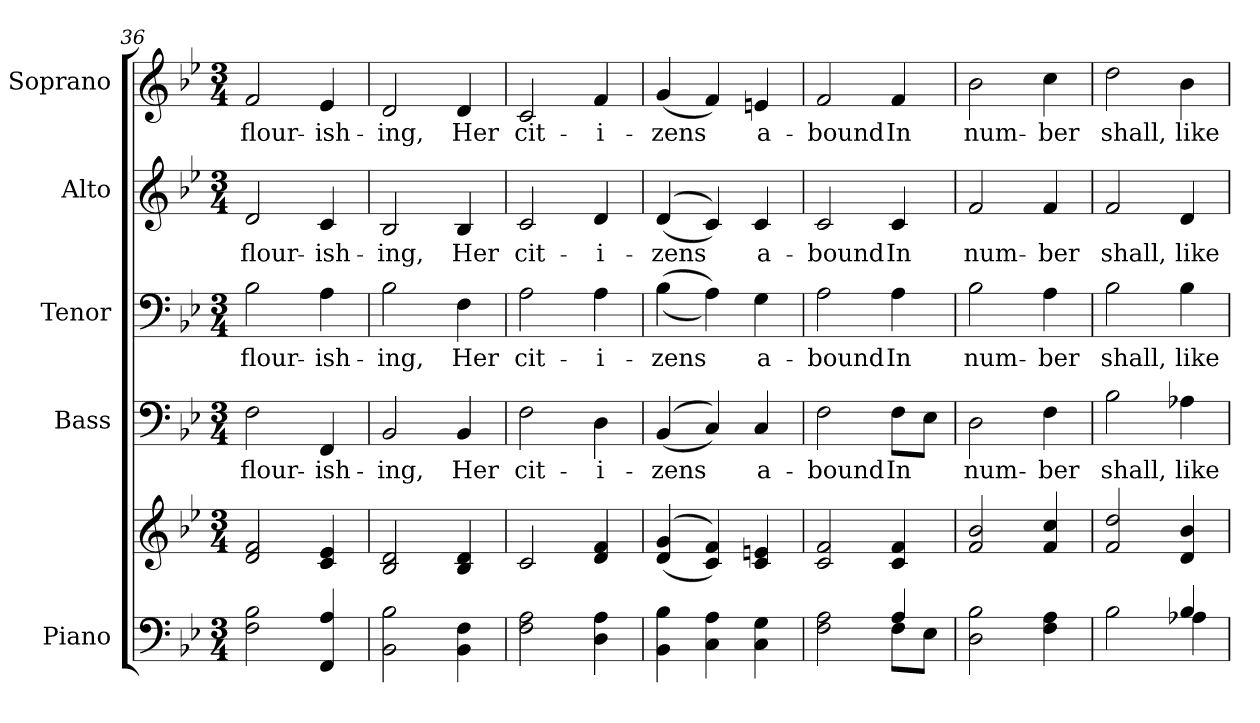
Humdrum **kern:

**kern	**kern	**kern	**text	**kern	**text	**kern	**text	**kern	**text
*part5	*part5	*part4	*part4	*part3	*part3	*part2	*part2	*part1	*part1
*staff6	*staff5	*staff4	*staff4	*staff3	*staff3	*staff2	*staff2	*staff1	*staff1
*I"Piano	*	*I"Bass	*	*I"Tenor	*	*I"Alto	*	*I"Soprano	*
*I'Pno.	*	*I'B.	*	*I'T.	*	*I'A.	*	*I'S.	*
*clefF4	*clefG2	*clefF4	*	*clefF4	*	*clefG2	*	*clefG2	*
*k[b-e-]	*k[b-e-]	*k[b-e-]	*	*k[b-e-]	*	*k[b-e-]	*	*k[b-e-]	*
*B-:	*B-:	*B-:	*	*B-:	*	*B-:	*	*B-:	*
*M3/4	*M3/4	*M3/4	*	*M3/4	*	*M3/4	*	*M3/4	*
=36	=36	=36	=36	=36	=36	=36	=36	=36	=36
!	!	!	!LO:LY:b:color=#000000	!	!	!	!	!	!
!	!	!	!	!	!LO:LY:b:color=#000000	!	!	!	!
!	!	!	!	!	!	!	!LO:LY:b:color=#000000	!	!
!	!	!	!	!	!	!	!	!	!LO:LY:b:color=#000000
2Fi\ 2B-i	2di/ 2fi	2Fi\	flour-	2B-i\	flour-	2di/	flour-	2fi/	flour-
!	!	!	!LO:LY:b:color=#000000	!	!	!	!	!	!
!	!	!	!	!	!LO:LY:b:color=#000000	!	!	!	!
!	!	!	!	!	!	!	!LO:LY:b:color=#000000	!	!
!	!	!	!	!	!	!	!	!	!LO:LY:b:color=#000000
4FFi/ 4Ai	4ci/ 4e-i	4FFi/	-ish-	4Ai\	-ish-	4ci/	-ish-	4e-i/	-ish-
=37	=37	=37	=37	=37	=37	=37	=37	=37	=37
!	!	!	!LO:LY:b:color=#000000	!	!	!	!	!	!
!	!	!	!	!	!LO:LY:b:color=#000000	!	!	!	!
!	!	!	!	!	!	!	!LO:LY:b:color=#000000	!	!
!	!	!	!	!	!	!	!	!	!LO:LY:b:color=#000000
2BB-i\ 2B-i	2B-i/ 2di	2BB-i/	-ing,	2B-i\	-ing,	2B-i/	-ing,	2di/	-ing,
!	!	!	!LO:LY:b:color=#000000	!	!	!	!	!	!
!	!	!	!	!	!LO:LY:b:color=#000000	!	!	!	!
!	!	!	!	!	!	!	!LO:LY:b:color=#000000	!	!
!	!	!	!	!	!	!	!	!	!LO:LY:b:color=#000000
4BB-i\ 4Fi	4B-i/ 4di	4BB-i/	Her	4Fi\	Her	4B-i/	Her	4di/	Her
!!LO:LB:g=z
=38	=38	=38	=38	=38	=38	=38	=38	=38	=38
!	!	!	!LO:LY:b:color=#000000	!	!	!	!	!	!
!	!	!	!	!	!LO:LY:b:color=#000000	!	!	!	!
!	!	!	!	!	!	!	!LO:LY:b:color=#000000	!	!
!	!	!	!	!	!	!	!	!	!LO:LY:b:color=#000000
2Fi\ 2Ai	2ci/	2Fi\	cit-	2Ai\	cit-	2ci/	cit-	2ci/	cit-
!	!	!	!LO:LY:b:color=#000000	!	!	!	!	!	!
!	!	!	!	!	!LO:LY:b:color=#000000	!	!	!	!
!	!	!	!	!	!	!	!LO:LY:b:color=#000000	!	!
!	!	!	!	!	!	!	!	!	!LO:LY:b:color=#000000
4Di\ 4Ai	4di/ 4fi	4Di\	-i-	4Ai\	-i-	4di/	-i-	4fi/	-i-
=39	=39	=39	=39	=39	=39	=39	=39	=39	=39
!	!	!	!LO:LY:b:color=#000000	!	!	!	!	!	!
!	!	!	!	!	!LO:LY:b:color=#000000	!	!	!	!
!	!	!	!	!	!	!	!LO:LY:b:color=#000000	!	!
!	!	!	!	!	!	!	!	!	!LO:LY:b:color=#000000
4BB-i\ 4B-i	((4di/ 4gi	((4BB-i/	-zens	((4B-i\	-zens	((4di/	-zens	(4gi/	-zens
4Ci\ 4Ai	4ci/ 4fi))	4Ci/))	.	4Ai\))	.	4ci/))	.	4fi/)	.
!	!	!	!LO:LY:b:color=#000000	!	!	!	!	!	!
!	!	!	!	!	!LO:LY:b:color=#000000	!	!	!	!
!	!	!	!	!	!	!	!LO:LY:b:color=#000000	!	!
!	!	!	!	!	!	!	!	!	!LO:LY:b:color=#000000
4Ci\ 4Gi	4ci/ 4eni	4Ci/	a-	4Gi\	a-	4ci/	a-	4eni/	a-
=40	=40	=40	=40	=40	=40	=40	=40	=40	=40
*^	*	*	*	*	*	*	*	*	*
!	!	!	!	!LO:LY:b:color=#000000	!	!	!	!	!	!
!	!	!	!	!	!	!LO:LY:b:color=#000000	!	!	!	!
!	!	!	!	!	!	!	!	!LO:LY:b:color=#000000	!	!
!	!	!	!	!	!	!	!	!	!	!LO:LY:b:color=#000000
2Fi\ 2Ai	2ryy	2ci/ 2fi	2Fi\	-bound	2Ai\	-bound	2ci/	-bound	2fi/	-bound
!	!	!	!	!LO:LY:b:color=#000000	!	!	!	!	!	!
!	!	!	!	!	!	!LO:LY:b:color=#000000	!	!	!	!
!	!	!	!	!	!	!	!	!LO:LY:b:color=#000000	!	!
!	!	!	!	!	!	!	!	!	!	!LO:LY:b:color=#000000
4Ai/	8Fi\L	4ci/ 4fi	8Fi\L	In	4Ai\	In	4ci/	In	4fi/	In
.	8E-i\J	.	8E-i\J	.	.	.	.	.	.	.
*v	*v	*	*	*	*	*	*	*	*	*
=41	=41	=41	=41	=41	=41	=41	=41	=41	=41
*^	*	*	*	*	*	*	*	*	*
!	!	!	!	!LO:LY:b:color=#000000	!	!	!	!	!	!
*v	*v	*	*	*	*	*	*	*	*	*
*^	*	*	*	*	*	*	*	*	*
!	!	!	!	!	!	!LO:LY:b:color=#000000	!	!	!	!
*v	*v	*	*	*	*	*	*	*	*	*
*^	*	*	*	*	*	*	*	*	*
!	!	!	!	!	!	!	!	!LO:LY:b:color=#000000	!	!
*v	*v	*	*	*	*	*	*	*	*	*
*^	*	*	*	*	*	*	*	*	*
!	!	!	!	!	!	!	!	!	!	!LO:LY:b:color=#000000
*v	*v	*	*	*	*	*	*	*	*	*
2Di\ 2B-i	2fi/ 2b-i	2Di\	num-	2B-i\	num-	2fi/	num-	2b-i\	num-
!	!	!	!LO:LY:b:color=#000000	!	!	!	!	!	!
!	!	!	!	!	!LO:LY:b:color=#000000	!	!	!	!
!	!	!	!	!	!	!	!LO:LY:b:color=#000000	!	!
!	!	!	!	!	!	!	!	!	!LO:LY:b:color=#000000
4Fi\ 4Ai	4fi/ 4cci	4Fi\	-ber	4Ai\	-ber	4fi/	-ber	4cci\	-ber
!!LO:PB:g=z
=42	=42	=42	=42	=42	=42	=42	=42	=42	=42
*^	*	*	*	*	*	*	*	*	*
!	!	!	!	!LO:LY:b:color=#000000	!	!	!	!	!	!
!	!	!	!	!	!	!LO:LY:b:color=#000000	!	!	!	!
!	!	!	!	!	!	!	!	!LO:LY:b:color=#000000	!	!
!	!	!	!	!	!	!	!	!	!	!LO:LY:b:color=#000000
2B-i\	2ryy	2fi/ 2ddi	2B-i\	shall,	2B-i\	shall,	2fi/	shall,	2ddi\	shall,
!	!	!	!	!LO:LY:b:color=#000000	!	!	!	!	!	!
!	!	!	!	!	!	!LO:LY:b:color=#000000	!	!	!	!
!	!	!	!	!	!	!	!	!LO:LY:b:color=#000000	!	!
!	!	!	!	!	!	!	!	!	!	!LO:LY:b:color=#000000
4B-i/	4A-Xi\	4di/ 4b-i	4A-Xi\	like	4B-i\	like	4di/	like	4b-i\	like
*v	*v	*	*	*	*	*	*	*	*	*
=	=	=	=	=	=	=	=	=	=
*-	*-	*-	*-	*-	*-	*-	*-	*-	*-
